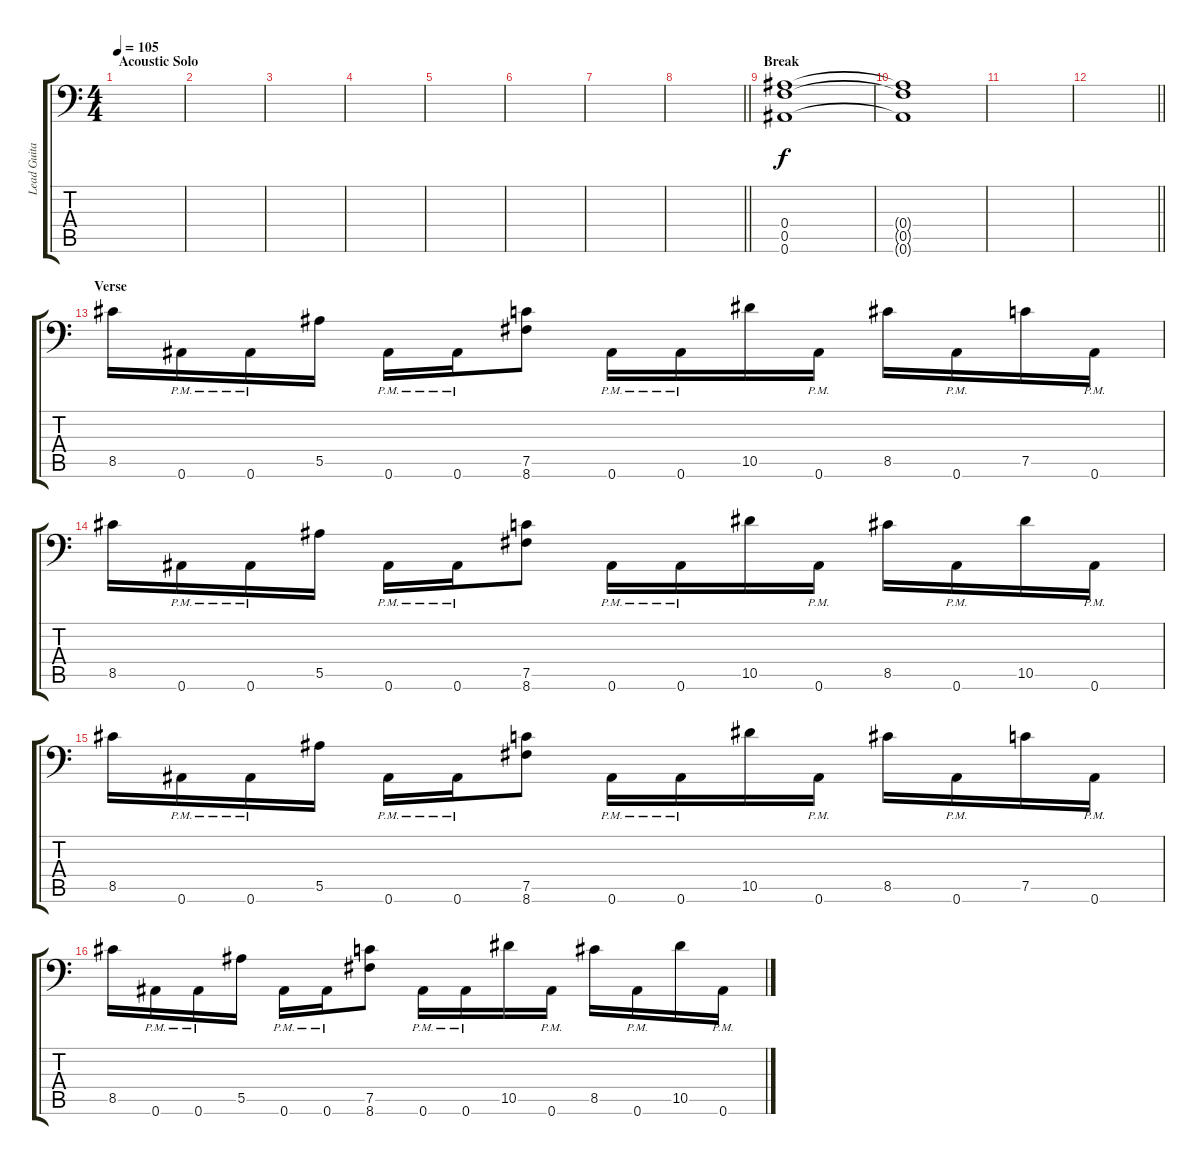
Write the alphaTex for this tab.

\track ("Lead Guitar 2" "Lead Guita") {instrument distortionguitar}
\staff {score tabs}
\tuning (C4 G3 Eb3 Bb2 F2 Bb1) {hide}
\ts (4 4)
\section ("" "Acoustic Solo")
\tempo 105
\clef f4
\ks c
|
|
|
|
|
|
|
\barLineRight lightlight
|
\section ("" "Break")
(0.4 0.5 0.6).1{dy f} |
(0.4{t} 0.5{t} 0.6{t}).1 |
|
\barLineRight lightlight
|
\section ("" "Verse")
8.5.16 0.6{pm}.16 0.6{pm}.16 5.5.16 0.6{pm}.16 0.6{pm}.16 (7.5 8.6).8 0.6{pm}.16 0.6{pm}.16 10.5.16 0.6{pm}.16 8.5.16 0.6{pm}.16 7.5.16 0.6{pm}.16 |
8.5.16 0.6{pm}.16 0.6{pm}.16 5.5.16 0.6{pm}.16 0.6{pm}.16 (7.5 8.6).8 0.6{pm}.16 0.6{pm}.16 10.5.16 0.6{pm}.16 8.5.16 0.6{pm}.16 10.5.16 0.6{pm}.16 |
8.5.16 0.6{pm}.16 0.6{pm}.16 5.5.16 0.6{pm}.16 0.6{pm}.16 (7.5 8.6).8 0.6{pm}.16 0.6{pm}.16 10.5.16 0.6{pm}.16 8.5.16 0.6{pm}.16 7.5.16 0.6{pm}.16 |
8.5.16 0.6{pm}.16 0.6{pm}.16 5.5.16 0.6{pm}.16 0.6{pm}.16 (7.5 8.6).8 0.6{pm}.16 0.6{pm}.16 10.5.16 0.6{pm}.16 8.5.16 0.6{pm}.16 10.5.16 0.6{pm}.16
